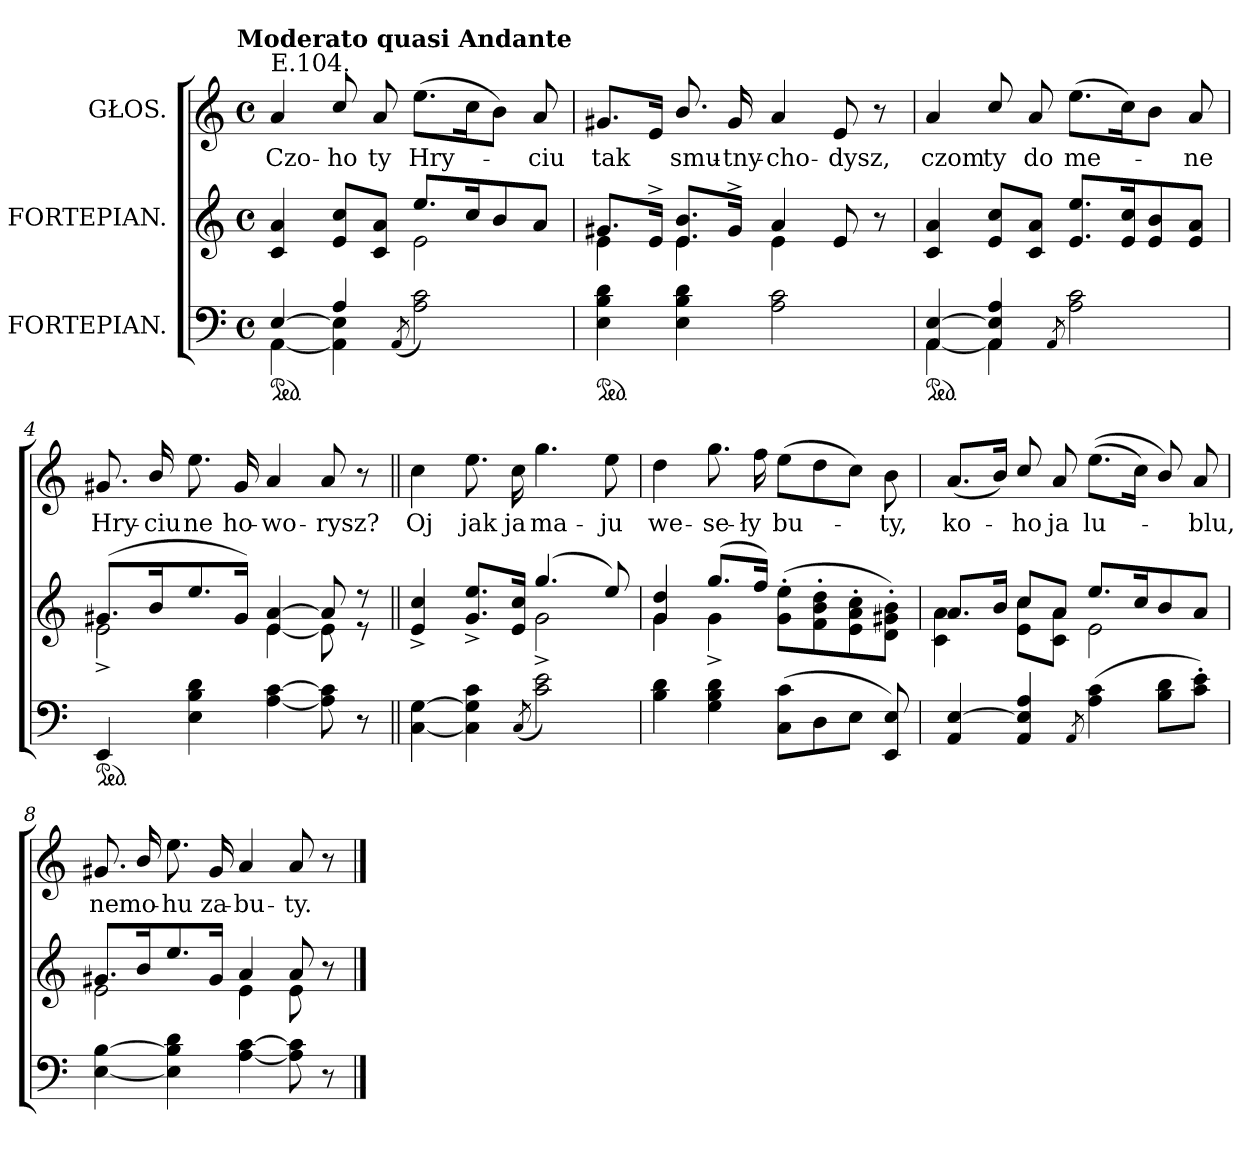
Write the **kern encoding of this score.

**kern	**kern	**kern	**text
*part3	*part2	*part1	*part1
*staff3	*staff2	*staff1	*staff1
*I"FORTEPIAN.	*I"FORTEPIAN.	*I"GŁOS.	*
*clefF4	*clefG2	*clefG2	*
*k[]	*k[]	*k[]	*
*a:	*a:	*a:	*
!!LO:TX:omd:t=Moderato quasi Andante
*M4/4	*M4/4	*M4/4	*
*met(c)	*met(c)	*met(c)	*
*MM72	*MM72	*MM72	*
=1	=1	=1	=1
*^	*^	*	*
!	!	!	!	!LO:TX:a:t=E.104.	!
*ped	*	*	*	*	*
[4E/	[4AA\	4c/ 4a/	2ryy	4a/	Czo-
4A/	4AA]\ 4E]\	8e/ 8cc/L	.	8cc/	-ho
.	.	8c/ 8a/J	.	8a/	ty
(>8qAA/	.	.	.	.	.
2A\ 2c\)	2ryy	8.ee/L	2e\	(8.ee\L	Hry-
.	.	16cc/K	.	16cc\K	.
.	.	8b/	.	8b\J)	.
.	.	8a/J	.	8a/	-ciu
*v	*v	*	*	*	*
=2	=2	=2	=2	=2
*ped	*	*	*	*
4E\ 4B\ 4d\	8.g#X/L	4e\	8.g#X/L	tak
.	16e^</Jk	.	16e/Jk	.
4E\ 4B\ 4d\	8.e/ 8.b/L	4e\	8.b/	smu-
.	16g#^</Jk	.	16g#/	-tny-
2A\ 2c\	4a/	4e\	4a/	-cho-
.	8e/	4ryy	8e/	-dysz,
.	8r	.	8r	.
*	*v	*v	*	*
=3	=3	=3	=3
*^	*	*	*
*ped	*	*	*	*
4AA/ [4E/	[4AA\	4c/ 4a/	4a/	czom
4AA/ 4E]/ 4A/	4AA\]	8e/ 8cc/L	8cc/	ty
.	.	8c/ 8a/J	8a/	do
8qAA/	.	.	.	.
2A\ 2c\	2ryy	8.e/ 8.ee/L	(8.ee\L	me-
.	.	16e/ 16cc/K	16cc\K)	.
.	.	8e/ 8b/	8b\J	.
.	.	8e/ 8a/J	8a/	-ne
*v	*v	*	*	*
=4	=4	=4	=4
*	*^	*	*
*ped	*	*	*	*
4EE/	(<8.g#X/L	2e^\	8.g#X/	Hry-
.	16b/K	.	16b/	-ciu
4E\ 4B\ 4d\	8.ee/	.	8.ee\	ne
.	16g#/Jk)	.	16g#/	ho-
[4A\ [4c\	4e/ [4a/	[4e\	4a/	-wo-
8A]\ 8c]\	8a/]	8e\]	8a/	-rysz?
8r	8r	8r	8r	.
=5||	=5||	=5||	=5||	=5||
[4C\ [4G\	4e^/ 4cc^/	2ryy	4cc\	Oj
4C]\ 4G]\ 4c\	8.g^/ 8.ee^/L	.	8.ee\	jak
.	16e/ 16cc/Jk	.	16cc\	ja
(>8qC/	.	.	.	.
2c\ 2e\)	(<4.gg/	2g^\	4.gg\	ma-
.	8ee/)	.	8ee\	-ju
=6	=6	=6	=6	=6
4B\ 4d\	4g/ 4dd/	4g\	4dd\	we-
4G\ 4B\ 4d\	(<8.gg/L	4g^\	8.gg\	-se-
.	16ff/Jk)	.	16ff\	-ły
(8C\ 8c\L	(8g'\ 8ee'\L	2ryy	(8ee\L	bu-
8D\	8f'\ 8b'\ 8dd'\	.	8dd\	.
8E\J	8e'\ 8a'\ 8cc'\	.	8cc\J)	.
8EE/ 8E/)	8d'\ 8g#X'\ 8b'\J)	.	8b\	-ty,
=7	=7	=7	=7	=7
4AA/ [4E/	8.a/L	4c\ 4a\	(8.a/L	ko-
.	16b/Jk	.	16b/Jk)	.
4AA/ 4E]/ 4A/	8cc/L	8e\ 8cc\L	8cc/	-ho
.	8a/J	8c\ 8a\J	8a/	ja
8qAA/	.	.	.	.
(4A\ 4c\	8.ee/L	2e\	((8.ee\L	lu-
.	16cc/K	.	16cc\Jk)	.
8B\ 8d\L	8b/	.	8b/)	.
8c'\ 8e'\J)	8a/J	.	8a/	-blu,
=8	=8	=8	=8	=8
[4E\ [4B\	8.g#X/L	2e\	8.g#X/	ne
.	16b/K	.	16b/	mo-
4E]\ 4B]\ 4d\	8.ee/	.	8.ee\	-hu
.	16g#/Jk	.	16g#/	za-
[4A\ [4c\	4a/	4e\	4a/	-bu-
8A]\ 8c]\	8a/	8e\	8a/	-ty.
8r	8r	8ryy	8r	.
*	*v	*v	*	*
==	==	==	==
*-	*-	*-	*-
